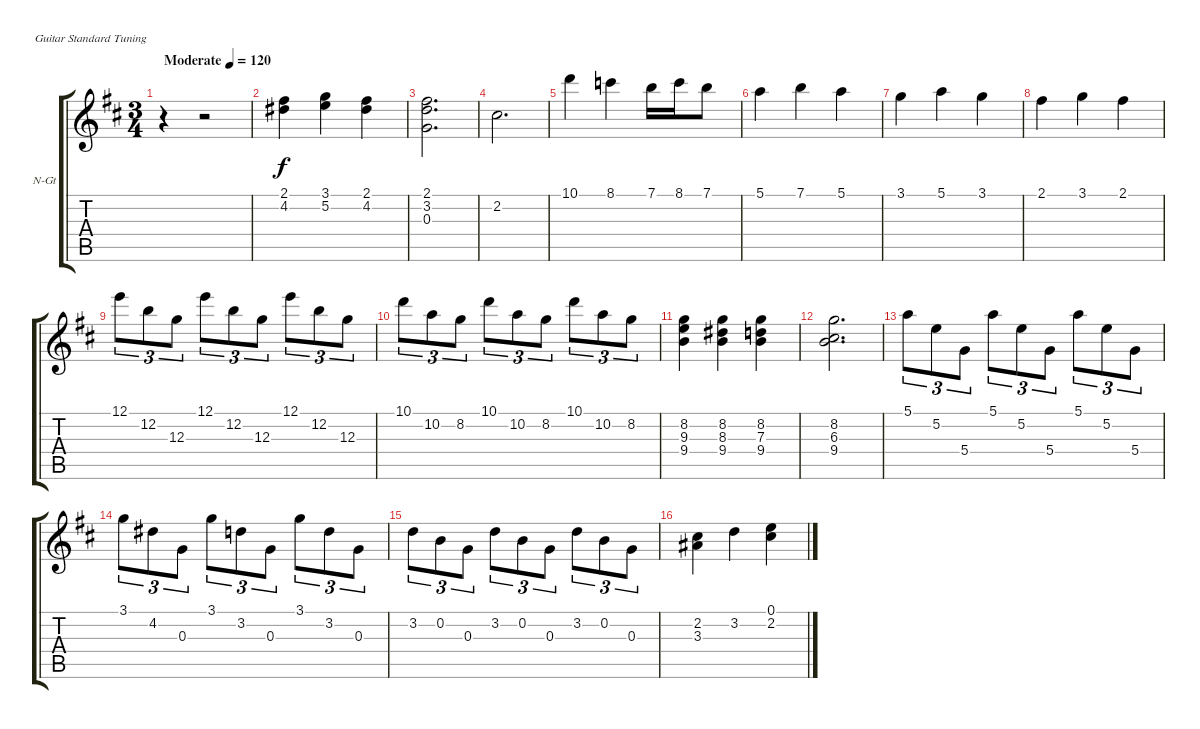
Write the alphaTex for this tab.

\bracketExtendMode groupsimilarinstruments
\firstSystemTrackNameOrientation horizontal
\otherSystemsTrackNameOrientation horizontal
\track ("Nylon Guitar" "N-Gt") {instrument acousticguitarnylon}
\staff {score tabs}
\tuning (E4 B3 G3 D3 A2 E2)
\ts (3 4)
\beaming (8 2 2 2)
\tempo (120 "Moderate")
\clef g2
\ks d
r.4{dy f instrument acousticguitarnylon} r.2 |
(2.1 4.2).4 (3.1 5.2).4 (2.1 4.2).4 |
(2.1 3.2 0.3).2{d} |
2.2.2{d} |
10.1.4 8.1.4 7.1.16 8.1.16 7.1.8 |
5.1.4 7.1.4 5.1.4 |
3.1.4 5.1.4 3.1.4 |
2.1.4 3.1.4 2.1.4 |
12.1.8{tu (3 2)} 12.2.8{tu (3 2)} 12.3.8{tu (3 2)} 12.1.8{tu (3 2)} 12.2.8{tu (3 2)} 12.3.8{tu (3 2)} 12.1.8{tu (3 2)} 12.2.8{tu (3 2)} 12.3.8{tu (3 2)} |
10.1.8{tu (3 2)} 10.2.8{tu (3 2)} 8.2.8{tu (3 2)} 10.1.8{tu (3 2)} 10.2.8{tu (3 2)} 8.2.8{tu (3 2)} 10.1.8{tu (3 2)} 10.2.8{tu (3 2)} 8.2.8{tu (3 2)} |
(8.2 9.3 9.4).4 (8.2 8.3 9.4).4 (8.2 7.3 9.4).4 |
(8.2 6.3 9.4).2{d} |
5.1.8{tu (3 2)} 5.2.8{tu (3 2)} 5.4.8{tu (3 2)} 5.1.8{tu (3 2)} 5.2.8{tu (3 2)} 5.4.8{tu (3 2)} 5.1.8{tu (3 2)} 5.2.8{tu (3 2)} 5.4.8{tu (3 2)} |
3.1.8{tu (3 2)} 4.2.8{tu (3 2)} 0.3.8{tu (3 2)} 3.1.8{tu (3 2)} 3.2.8{tu (3 2)} 0.3.8{tu (3 2)} 3.1.8{tu (3 2)} 3.2.8{tu (3 2)} 0.3.8{tu (3 2)} |
3.2.8{tu (3 2)} 0.2.8{tu (3 2)} 0.3.8{tu (3 2)} 3.2.8{tu (3 2)} 0.2.8{tu (3 2)} 0.3.8{tu (3 2)} 3.2.8{tu (3 2)} 0.2.8{tu (3 2)} 0.3.8{tu (3 2)} |
(2.2 3.3).4 3.2.4 (0.1 2.2).4
